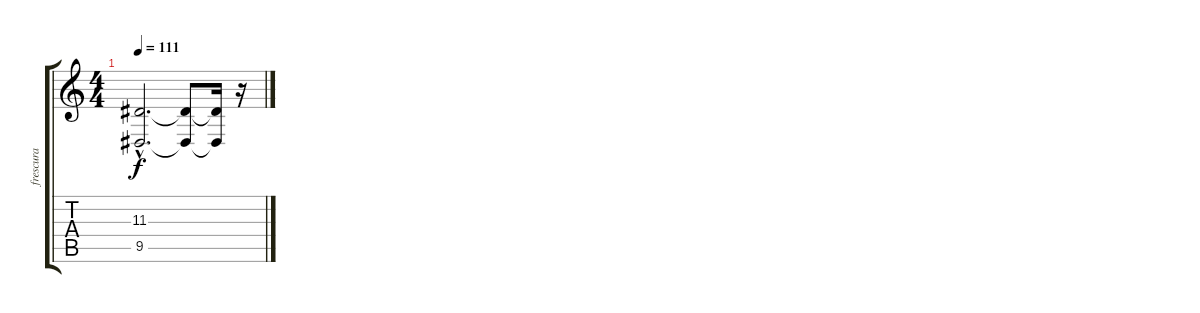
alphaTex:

\track ("frescura" "frescura") {instrument pad3polysynth}
\staff {score tabs}
\tuning (Db4 Ab3 E3 B2 Gb2 Db2) {hide}
\ts (4 4)
\tempo 111
\clef g2
\ks c
(11.3{hac} 9.5{hac}).2{d dy f} (11.3{t} 9.5{t}).8 (11.3{t} 9.5{t}).16 r.16
